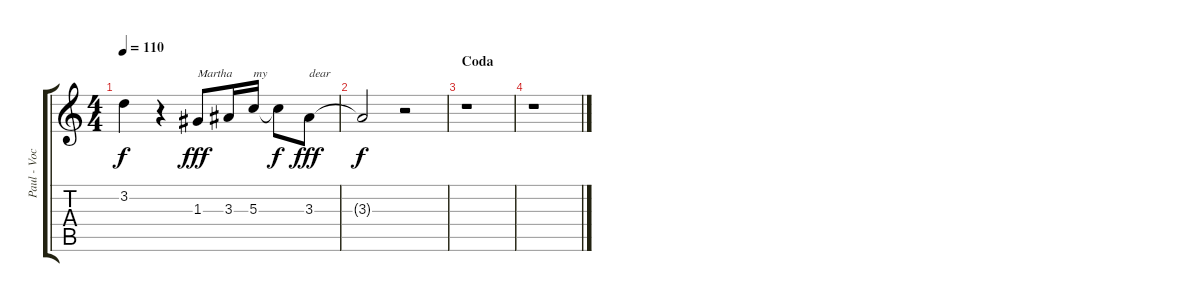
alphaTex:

\track ("Paul - Vocal" "Paul - Voc") {instrument acousticguitarnylon}
\staff {score tabs}
\tuning (E4 B3 G3 D3 A2 E2) {hide}
\ts (4 4)
\tempo 110
\clef g2
\ks c
3.2{t}.4{dy f} r.4 1.3.8{txt "Martha " dy fff} 3.3.16 5.3.16{txt "my"} 5.3{t}.8{dy f} 3.3.8{txt "dear" dy fff} |
3.3{t}.2{dy f} r.2 |
\section ("" "Coda")
r.1 |
r.1
